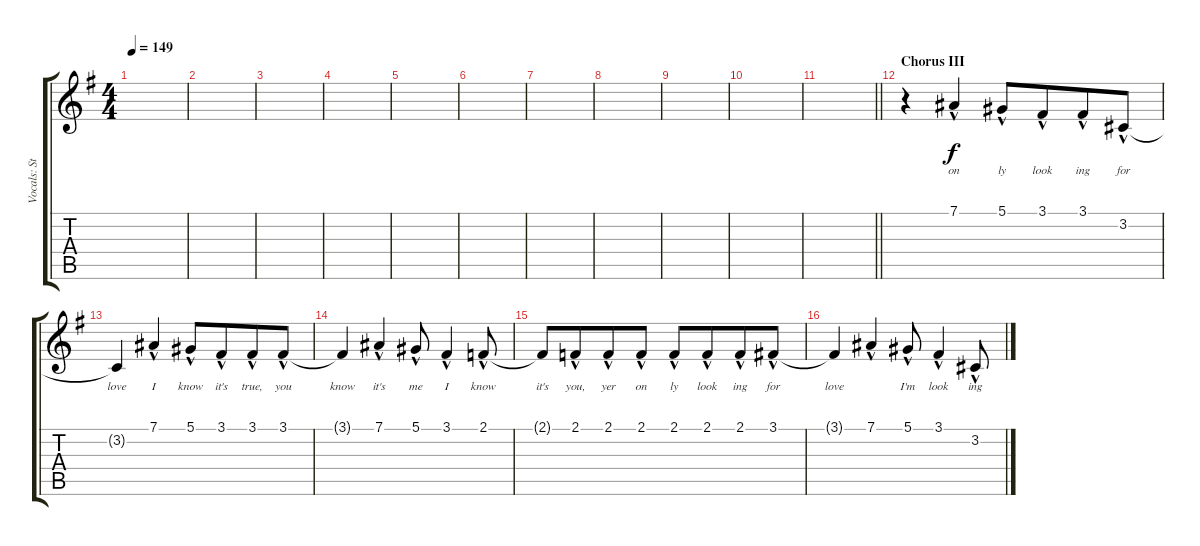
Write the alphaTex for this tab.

\track ("Vocals: Stephen" "Vocals: St") {instrument lead2sawtooth}
\staff {score tabs}
\tuning (Eb4 Bb3 Gb3 Db3 Ab2 Eb2) {hide}
\ts (4 4)
\tempo 149
\clef g2
\ks g
|
|
|
|
|
|
|
|
|
|
\barLineRight lightlight
|
\section ("" "Chorus III")
r.4 7.1{hac}.4{lyrics (0 "on") lyrics (1 "") lyrics (2 "") lyrics (3 "") lyrics (4 "")} 5.1{hac}.8{lyrics (0 "ly") lyrics (1 "") lyrics (2 "") lyrics (3 "") lyrics (4 "")} 3.1{hac}.8{lyrics (0 "look") lyrics (1 "") lyrics (2 "") lyrics (3 "") lyrics (4 "") beam merge} 3.1{hac}.8{lyrics (0 "ing") lyrics (1 "") lyrics (2 "") lyrics (3 "") lyrics (4 "")} 3.2{hac}.8{lyrics (0 "for") lyrics (1 "") lyrics (2 "") lyrics (3 "") lyrics (4 "")} |
3.2{t}.4{lyrics (0 "love") lyrics (1 "") lyrics (2 "") lyrics (3 "") lyrics (4 "")} 7.1{hac}.4{lyrics (0 "I") lyrics (1 "") lyrics (2 "") lyrics (3 "") lyrics (4 "")} 5.1{hac}.8{lyrics (0 "know") lyrics (1 "") lyrics (2 "") lyrics (3 "") lyrics (4 "")} 3.1{hac}.8{lyrics (0 "it's") lyrics (1 "") lyrics (2 "") lyrics (3 "") lyrics (4 "") beam merge} 3.1{hac}.8{lyrics (0 "true,") lyrics (1 "") lyrics (2 "") lyrics (3 "") lyrics (4 "")} 3.1{hac}.8{lyrics (0 "you") lyrics (1 "") lyrics (2 "") lyrics (3 "") lyrics (4 "")} |
3.1{t}.4{lyrics (0 "know") lyrics (1 "") lyrics (2 "") lyrics (3 "") lyrics (4 "")} 7.1{hac}.4{lyrics (0 "it's") lyrics (1 "") lyrics (2 "") lyrics (3 "") lyrics (4 "")} 5.1{hac}.8{lyrics (0 "me") lyrics (1 "") lyrics (2 "") lyrics (3 "") lyrics (4 "")} 3.1{hac}.4{lyrics (0 "I") lyrics (1 "") lyrics (2 "") lyrics (3 "") lyrics (4 "")} 2.1{hac}.8{lyrics (0 "know") lyrics (1 "") lyrics (2 "") lyrics (3 "") lyrics (4 "")} |
2.1{t}.8{lyrics (0 "it's") lyrics (1 "") lyrics (2 "") lyrics (3 "") lyrics (4 "")} 2.1{hac}.8{lyrics (0 "you,") lyrics (1 "") lyrics (2 "") lyrics (3 "") lyrics (4 "") beam merge} 2.1{hac}.8{lyrics (0 "yer") lyrics (1 "") lyrics (2 "") lyrics (3 "") lyrics (4 "")} 2.1{hac}.8{lyrics (0 "on") lyrics (1 "") lyrics (2 "") lyrics (3 "") lyrics (4 "")} 2.1{hac}.8{lyrics (0 "ly") lyrics (1 "") lyrics (2 "") lyrics (3 "") lyrics (4 "")} 2.1{hac}.8{lyrics (0 "look") lyrics (1 "") lyrics (2 "") lyrics (3 "") lyrics (4 "") beam merge} 2.1{hac}.8{lyrics (0 "ing") lyrics (1 "") lyrics (2 "") lyrics (3 "") lyrics (4 "")} 3.1{hac}.8{lyrics (0 "for") lyrics (1 "") lyrics (2 "") lyrics (3 "") lyrics (4 "")} |
3.1{t}.4{lyrics (0 "love") lyrics (1 "") lyrics (2 "") lyrics (3 "") lyrics (4 "")} 7.1{hac}.4{lyrics (0 "") lyrics (1 "") lyrics (2 "") lyrics (3 "") lyrics (4 "")} 5.1{hac}.8{lyrics (0 "I'm") lyrics (1 "") lyrics (2 "") lyrics (3 "") lyrics (4 "")} 3.1{hac}.4{lyrics (0 "look") lyrics (1 "") lyrics (2 "") lyrics (3 "") lyrics (4 "")} 3.2{hac}.8{lyrics (0 "ing") lyrics (1 "") lyrics (2 "") lyrics (3 "") lyrics (4 "")}
